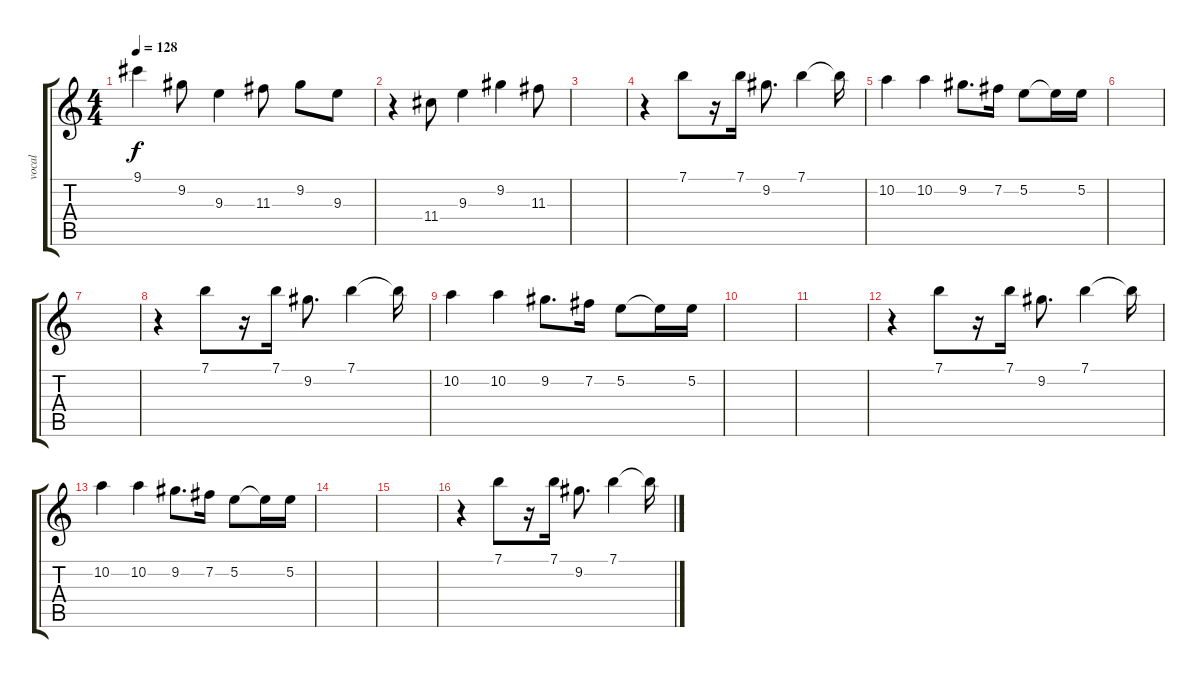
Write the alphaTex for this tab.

\track ("vocal" "vocal") {instrument acousticguitarnylon}
\staff {score tabs}
\tuning (E4 B3 G3 D3 A2 E2) {hide}
\ts (4 4)
\tempo 128
\clef g2
\ks c
9.1.4{dy f} 9.2.8 9.3.4 11.3.8 9.2.8 9.3.8 |
r.4 11.4.8 9.3.4 9.2.4 11.3.8 |
|
r.4 7.1.8 r.16 7.1.16 9.2.8{d} 7.1.4 7.1{t}.16 |
10.2.4 10.2.4 9.2.8{d} 7.2.16 5.2.8 5.2{t}.16 5.2.16 |
|
|
r.4 7.1.8 r.16 7.1.16 9.2.8{d} 7.1.4 7.1{t}.16 |
10.2.4 10.2.4 9.2.8{d} 7.2.16 5.2.8 5.2{t}.16 5.2.16 |
|
|
r.4 7.1.8 r.16 7.1.16 9.2.8{d} 7.1.4 7.1{t}.16 |
10.2.4 10.2.4 9.2.8{d} 7.2.16 5.2.8 5.2{t}.16 5.2.16 |
|
|
r.4 7.1.8 r.16 7.1.16 9.2.8{d} 7.1.4 7.1{t}.16
